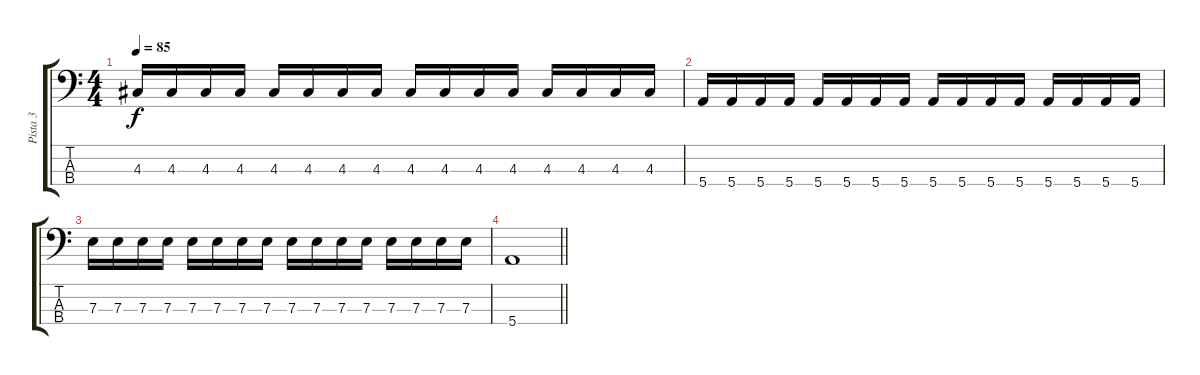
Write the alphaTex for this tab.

\track ("Pista 3" "Pista 3") {instrument electricbasspick}
\staff {score tabs}
\tuning (G2 D2 A1 E1) {hide}
\ts (4 4)
\tempo 85
\clef f4
\ks c
4.3.16{dy f} 4.3.16 4.3.16 4.3.16 4.3.16 4.3.16 4.3.16 4.3.16 4.3.16 4.3.16 4.3.16 4.3.16 4.3.16 4.3.16 4.3.16 4.3.16 |
5.4.16 5.4.16 5.4.16 5.4.16 5.4.16 5.4.16 5.4.16 5.4.16 5.4.16 5.4.16 5.4.16 5.4.16 5.4.16 5.4.16 5.4.16 5.4.16 |
7.3.16 7.3.16 7.3.16 7.3.16 7.3.16 7.3.16 7.3.16 7.3.16 7.3.16 7.3.16 7.3.16 7.3.16 7.3.16 7.3.16 7.3.16 7.3.16 |
\barLineRight lightlight
5.4.1
